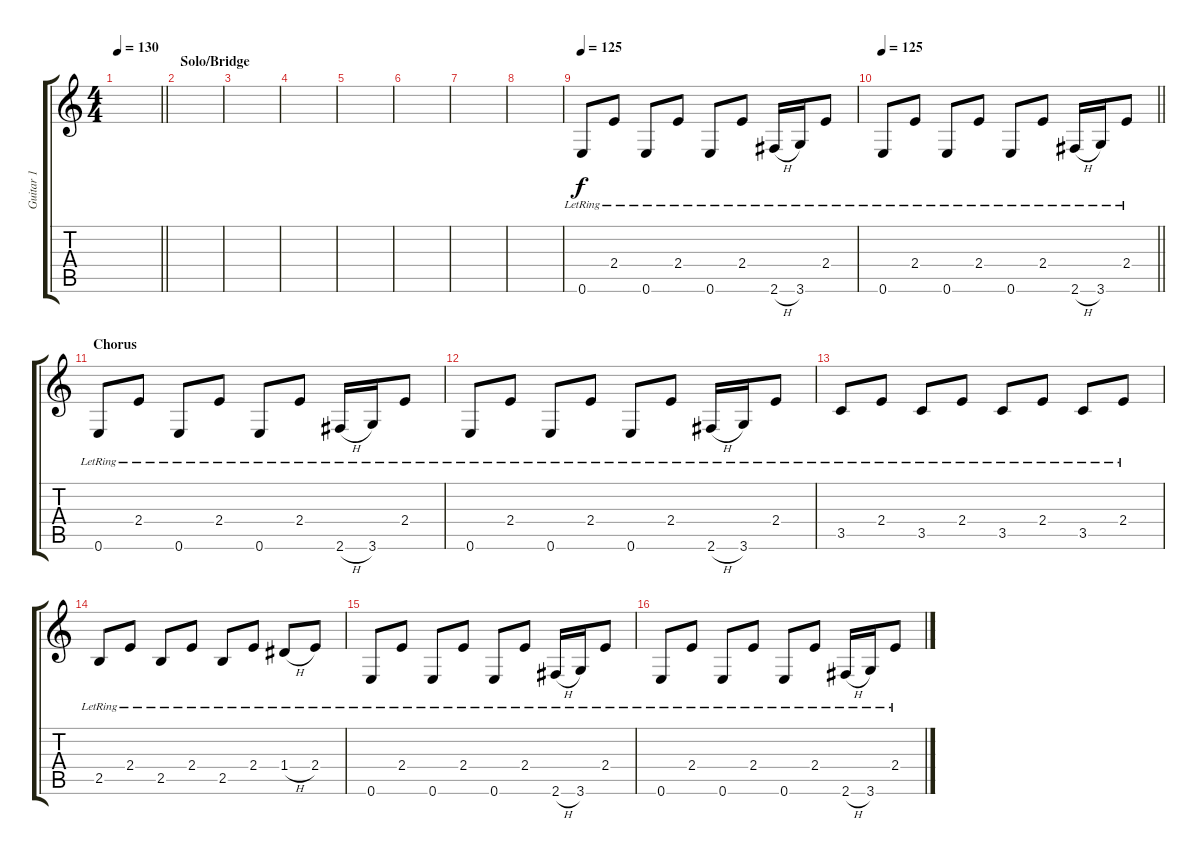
\track ("Guitar 1" "Guitar 1") {instrument acousticguitarnylon}
\staff {score tabs}
\tuning (E4 B3 G3 D3 A2 E2) {hide}
\ts (4 4)
\tempo 130
\clef g2
\barLineRight lightlight
\ks c
|
\section ("" "Solo/Bridge")
|
|
|
|
|
|
|
\tempo 125
0.6{lr}.8 2.4{lr}.8 0.6{lr}.8 2.4{lr}.8 0.6{lr}.8 2.4{lr}.8 2.6{h lr}.16 3.6{lr}.16 2.4{lr}.8 |
\tempo 125
\barLineRight lightlight
0.6{lr}.8 2.4{lr}.8 0.6{lr}.8 2.4{lr}.8 0.6{lr}.8 2.4{lr}.8 2.6{h lr}.16 3.6{lr}.16 2.4{lr}.8 |
\section ("" "Chorus")
0.6{lr}.8 2.4{lr}.8 0.6{lr}.8 2.4{lr}.8 0.6{lr}.8 2.4{lr}.8 2.6{h lr}.16 3.6{lr}.16 2.4{lr}.8 |
0.6{lr}.8 2.4{lr}.8 0.6{lr}.8 2.4{lr}.8 0.6{lr}.8 2.4{lr}.8 2.6{h lr}.16 3.6{lr}.16 2.4{lr}.8 |
3.5{lr}.8 2.4{lr}.8 3.5{lr}.8 2.4{lr}.8 3.5{lr}.8 2.4{lr}.8 3.5{lr}.8 2.4{lr}.8 |
2.5{lr}.8 2.4{lr}.8 2.5{lr}.8 2.4{lr}.8 2.5{lr}.8 2.4{lr}.8 1.4{h lr}.8 2.4{lr}.8 |
0.6{lr}.8 2.4{lr}.8 0.6{lr}.8 2.4{lr}.8 0.6{lr}.8 2.4{lr}.8 2.6{h lr}.16 3.6{lr}.16 2.4{lr}.8 |
0.6{lr}.8 2.4{lr}.8 0.6{lr}.8 2.4{lr}.8 0.6{lr}.8 2.4{lr}.8 2.6{h lr}.16 3.6{lr}.16 2.4{lr}.8
